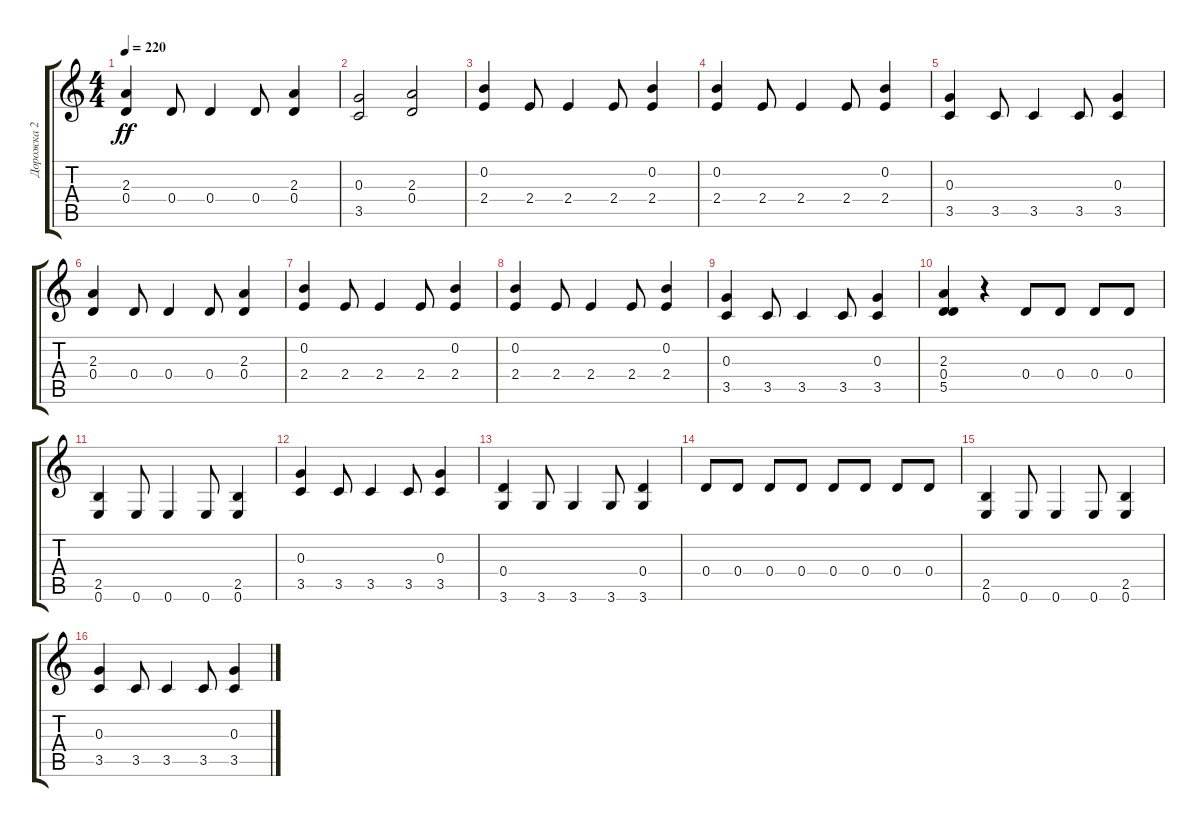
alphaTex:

\track ("Дорожка 2" "Дорожка 2") {instrument distortionguitar}
\staff {score tabs}
\tuning (E4 B3 G3 D3 A2 E2) {hide}
\ts (4 4)
\tempo 220
\clef g2
\ks c
(2.3 0.4).4{dy ff} 0.4.8 0.4.4 0.4.8 (2.3 0.4).4 |
(0.3 3.5).2 (2.3 0.4).2 |
(0.2 2.4).4 2.4.8 2.4.4 2.4.8 (0.2 2.4).4 |
(0.2 2.4).4 2.4.8 2.4.4 2.4.8 (0.2 2.4).4 |
(0.3 3.5).4 3.5.8 3.5.4 3.5.8 (0.3 3.5).4 |
(2.3 0.4).4 0.4.8 0.4.4 0.4.8 (2.3 0.4).4 |
(0.2 2.4).4 2.4.8 2.4.4 2.4.8 (0.2 2.4).4 |
(0.2 2.4).4 2.4.8 2.4.4 2.4.8 (0.2 2.4).4 |
(0.3 3.5).4 3.5.8 3.5.4 3.5.8 (0.3 3.5).4 |
(2.3 0.4 5.5).4 r.4 0.4.8 0.4.8 0.4.8 0.4.8 |
(2.5 0.6).4 0.6.8 0.6.4 0.6.8 (2.5 0.6).4 |
(0.3 3.5).4 3.5.8 3.5.4 3.5.8 (0.3 3.5).4 |
(0.4 3.6).4 3.6.8 3.6.4 3.6.8 (0.4 3.6).4 |
0.4.8 0.4.8 0.4.8 0.4.8 0.4.8 0.4.8 0.4.8 0.4.8 |
(2.5 0.6).4 0.6.8 0.6.4 0.6.8 (2.5 0.6).4 |
(0.3 3.5).4 3.5.8 3.5.4 3.5.8 (0.3 3.5).4
